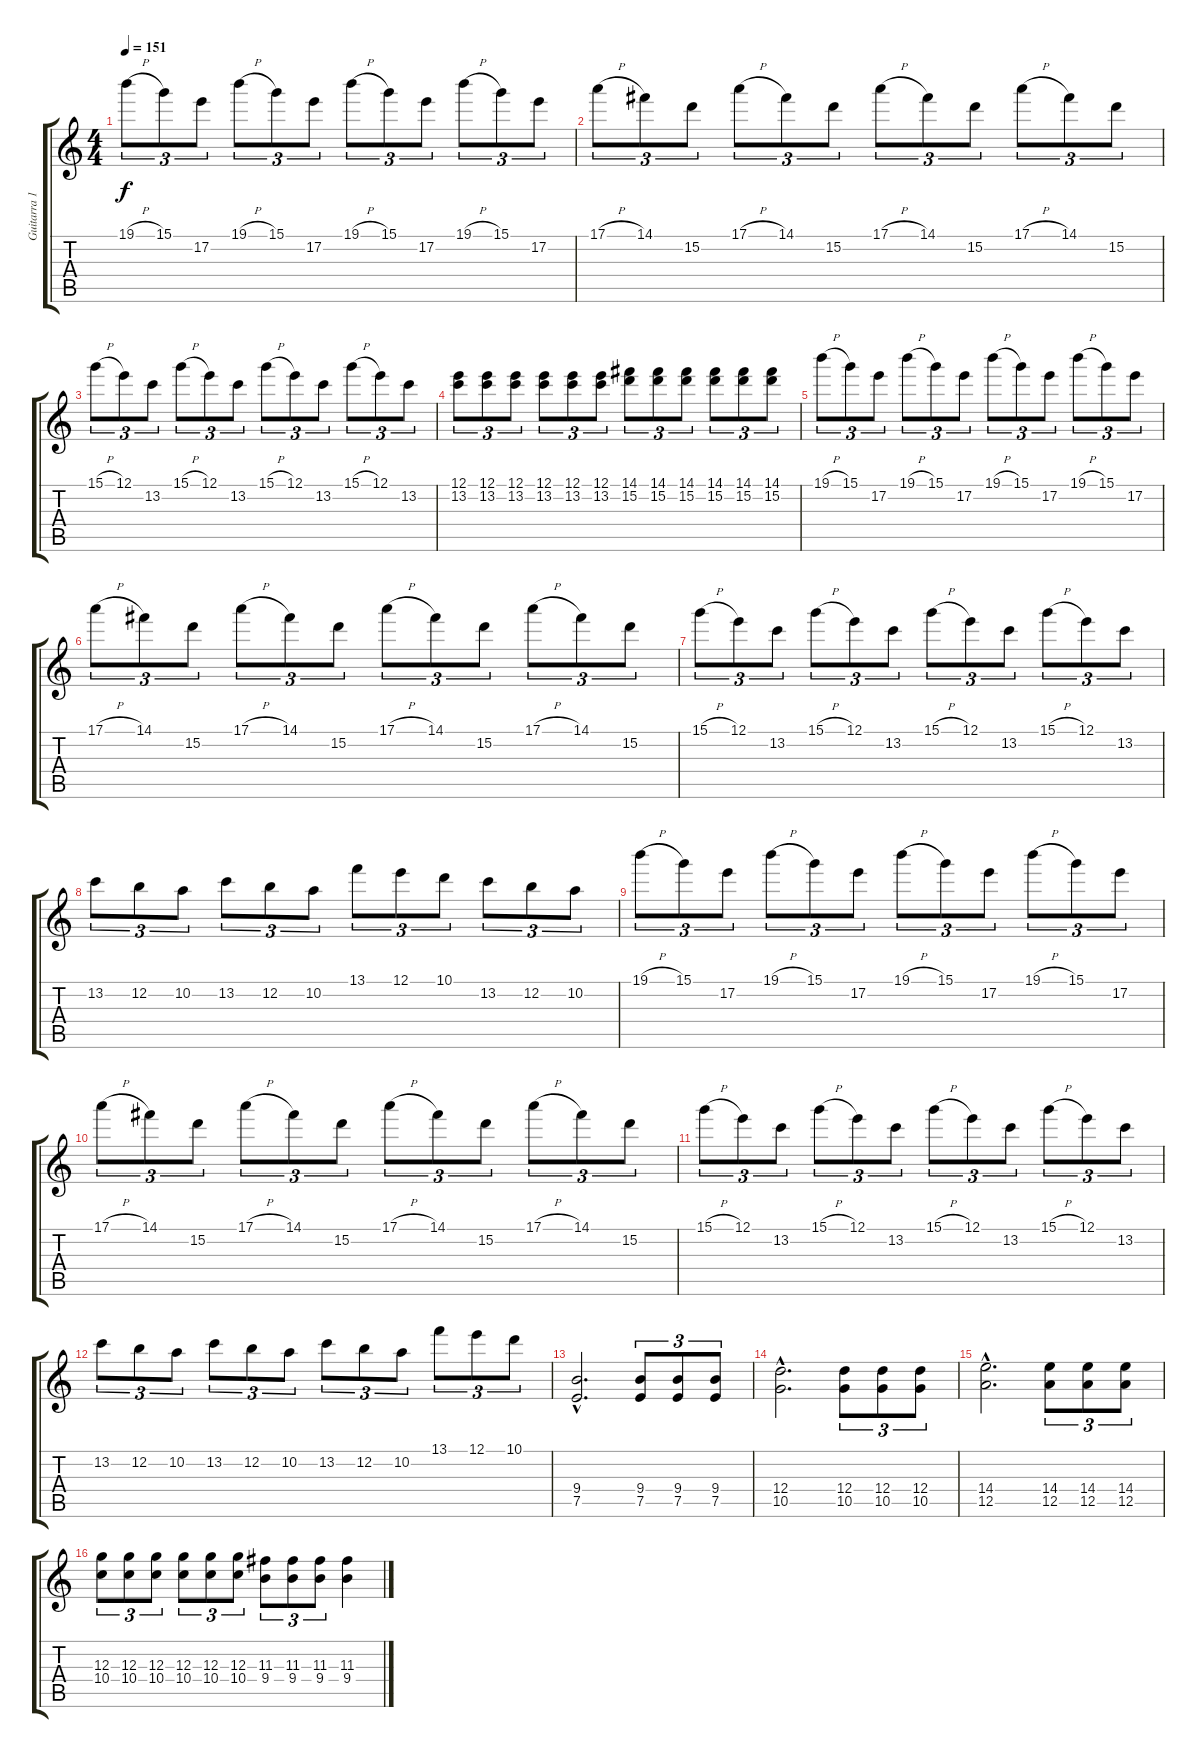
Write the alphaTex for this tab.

\track ("Guitarra 1/ solo" "Guitarra 1") {instrument distortionguitar}
\staff {score tabs}
\tuning (E4 B3 G3 D3 A2 E2) {hide}
\ts (4 4)
\tempo 151
\clef g2
\ks c
19.1{h}.8{tu (3 2) dy f} 15.1.8{tu (3 2)} 17.2.8{tu (3 2)} 19.1{h}.8{tu (3 2)} 15.1.8{tu (3 2)} 17.2.8{tu (3 2)} 19.1{h}.8{tu (3 2)} 15.1.8{tu (3 2)} 17.2.8{tu (3 2)} 19.1{h}.8{tu (3 2)} 15.1.8{tu (3 2)} 17.2.8{tu (3 2)} |
17.1{h}.8{tu (3 2)} 14.1.8{tu (3 2)} 15.2.8{tu (3 2)} 17.1{h}.8{tu (3 2)} 14.1.8{tu (3 2)} 15.2.8{tu (3 2)} 17.1{h}.8{tu (3 2)} 14.1.8{tu (3 2)} 15.2.8{tu (3 2)} 17.1{h}.8{tu (3 2)} 14.1.8{tu (3 2)} 15.2.8{tu (3 2)} |
15.1{h}.8{tu (3 2)} 12.1.8{tu (3 2)} 13.2.8{tu (3 2)} 15.1{h}.8{tu (3 2)} 12.1.8{tu (3 2)} 13.2.8{tu (3 2)} 15.1{h}.8{tu (3 2)} 12.1.8{tu (3 2)} 13.2.8{tu (3 2)} 15.1{h}.8{tu (3 2)} 12.1.8{tu (3 2)} 13.2.8{tu (3 2)} |
(12.1 13.2).8{tu (3 2)} (12.1 13.2).8{tu (3 2)} (12.1 13.2).8{tu (3 2)} (12.1 13.2).8{tu (3 2)} (12.1 13.2).8{tu (3 2)} (12.1 13.2).8{tu (3 2)} (14.1 15.2).8{tu (3 2)} (14.1 15.2).8{tu (3 2)} (14.1 15.2).8{tu (3 2)} (14.1 15.2).8{tu (3 2)} (14.1 15.2).8{tu (3 2)} (14.1 15.2).8{tu (3 2)} |
19.1{h}.8{tu (3 2)} 15.1.8{tu (3 2)} 17.2.8{tu (3 2)} 19.1{h}.8{tu (3 2)} 15.1.8{tu (3 2)} 17.2.8{tu (3 2)} 19.1{h}.8{tu (3 2)} 15.1.8{tu (3 2)} 17.2.8{tu (3 2)} 19.1{h}.8{tu (3 2)} 15.1.8{tu (3 2)} 17.2.8{tu (3 2)} |
17.1{h}.8{tu (3 2)} 14.1.8{tu (3 2)} 15.2.8{tu (3 2)} 17.1{h}.8{tu (3 2)} 14.1.8{tu (3 2)} 15.2.8{tu (3 2)} 17.1{h}.8{tu (3 2)} 14.1.8{tu (3 2)} 15.2.8{tu (3 2)} 17.1{h}.8{tu (3 2)} 14.1.8{tu (3 2)} 15.2.8{tu (3 2)} |
15.1{h}.8{tu (3 2)} 12.1.8{tu (3 2)} 13.2.8{tu (3 2)} 15.1{h}.8{tu (3 2)} 12.1.8{tu (3 2)} 13.2.8{tu (3 2)} 15.1{h}.8{tu (3 2)} 12.1.8{tu (3 2)} 13.2.8{tu (3 2)} 15.1{h}.8{tu (3 2)} 12.1.8{tu (3 2)} 13.2.8{tu (3 2)} |
13.2.8{tu (3 2)} 12.2.8{tu (3 2)} 10.2.8{tu (3 2)} 13.2.8{tu (3 2)} 12.2.8{tu (3 2)} 10.2.8{tu (3 2)} 13.1.8{tu (3 2)} 12.1.8{tu (3 2)} 10.1.8{tu (3 2)} 13.2.8{tu (3 2)} 12.2.8{tu (3 2)} 10.2.8{tu (3 2)} |
19.1{h}.8{tu (3 2)} 15.1.8{tu (3 2)} 17.2.8{tu (3 2)} 19.1{h}.8{tu (3 2)} 15.1.8{tu (3 2)} 17.2.8{tu (3 2)} 19.1{h}.8{tu (3 2)} 15.1.8{tu (3 2)} 17.2.8{tu (3 2)} 19.1{h}.8{tu (3 2)} 15.1.8{tu (3 2)} 17.2.8{tu (3 2)} |
17.1{h}.8{tu (3 2)} 14.1.8{tu (3 2)} 15.2.8{tu (3 2)} 17.1{h}.8{tu (3 2)} 14.1.8{tu (3 2)} 15.2.8{tu (3 2)} 17.1{h}.8{tu (3 2)} 14.1.8{tu (3 2)} 15.2.8{tu (3 2)} 17.1{h}.8{tu (3 2)} 14.1.8{tu (3 2)} 15.2.8{tu (3 2)} |
15.1{h}.8{tu (3 2)} 12.1.8{tu (3 2)} 13.2.8{tu (3 2)} 15.1{h}.8{tu (3 2)} 12.1.8{tu (3 2)} 13.2.8{tu (3 2)} 15.1{h}.8{tu (3 2)} 12.1.8{tu (3 2)} 13.2.8{tu (3 2)} 15.1{h}.8{tu (3 2)} 12.1.8{tu (3 2)} 13.2.8{tu (3 2)} |
13.2.8{tu (3 2)} 12.2.8{tu (3 2)} 10.2.8{tu (3 2)} 13.2.8{tu (3 2)} 12.2.8{tu (3 2)} 10.2.8{tu (3 2)} 13.2.8{tu (3 2)} 12.2.8{tu (3 2)} 10.2.8{tu (3 2)} 13.1.8{tu (3 2)} 12.1.8{tu (3 2)} 10.1.8{tu (3 2)} |
(9.4{hac} 7.5{hac}).2{d} (9.4 7.5).8{tu (3 2)} (9.4 7.5).8{tu (3 2)} (9.4 7.5).8{tu (3 2)} |
(12.4{hac} 10.5{hac}).2{d} (12.4 10.5).8{tu (3 2)} (12.4 10.5).8{tu (3 2)} (12.4 10.5).8{tu (3 2)} |
(14.4{hac} 12.5{hac}).2{d} (14.4 12.5).8{tu (3 2)} (14.4 12.5).8{tu (3 2)} (14.4 12.5).8{tu (3 2)} |
(12.3 10.4).8{tu (3 2)} (12.3 10.4).8{tu (3 2)} (12.3 10.4).8{tu (3 2)} (12.3 10.4).8{tu (3 2)} (12.3 10.4).8{tu (3 2)} (12.3 10.4).8{tu (3 2)} (11.3 9.4).8{tu (3 2)} (11.3 9.4).8{tu (3 2)} (11.3 9.4).8{tu (3 2)} (11.3 9.4).4
